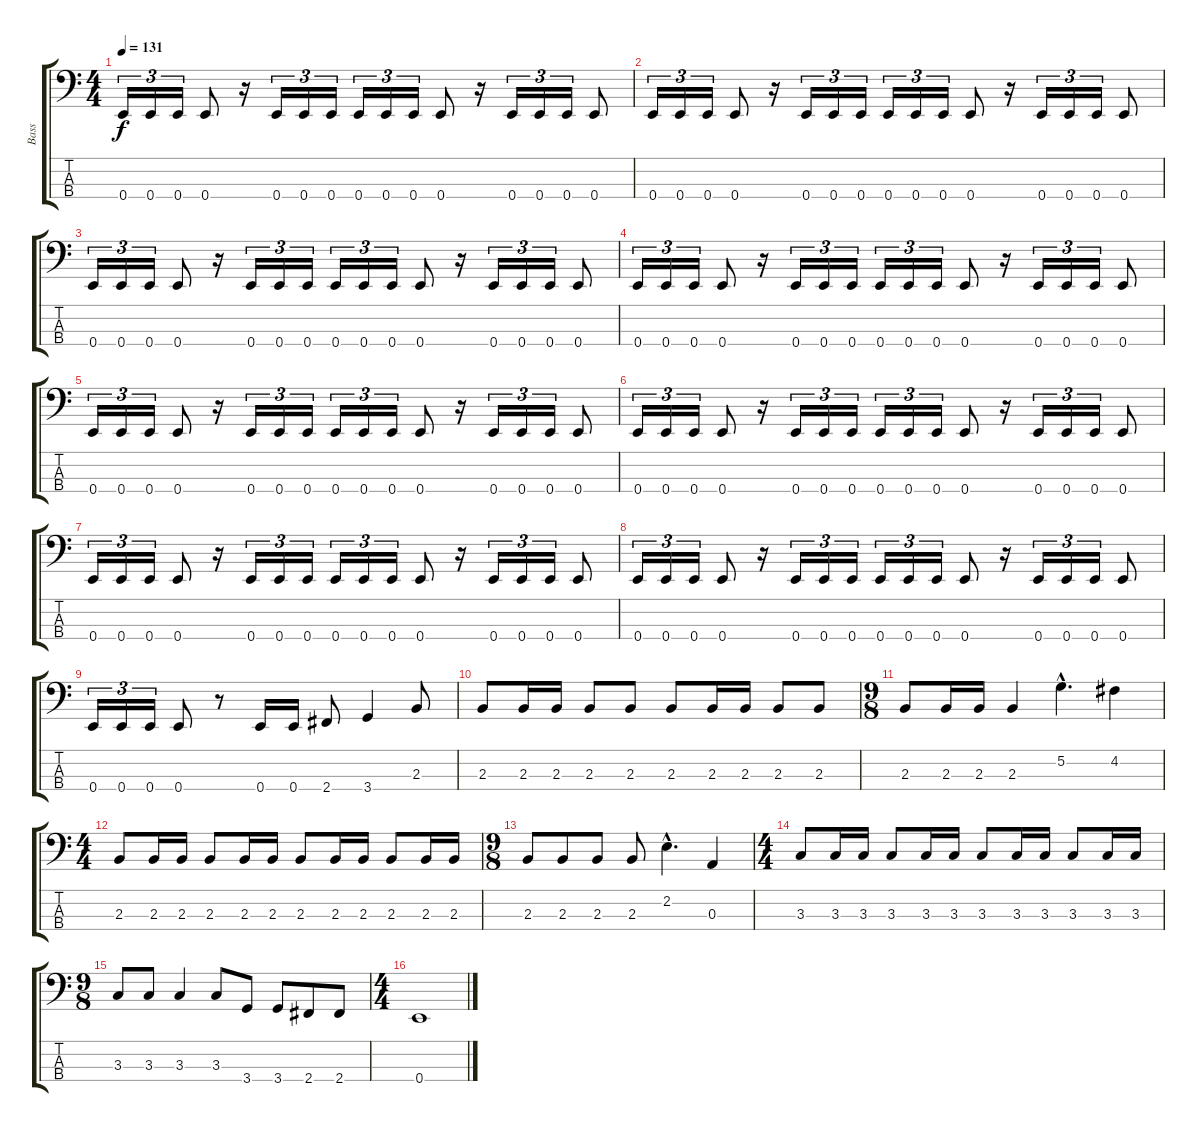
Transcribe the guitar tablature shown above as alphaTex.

\track ("Bass" "Bass") {instrument electricbassfinger}
\staff {score tabs}
\tuning (G2 D2 A1 E1) {hide}
\ts (4 4)
\tempo 131
\clef f4
\ks c
0.4.16{tu (3 2) dy f} 0.4.16{tu (3 2)} 0.4.16{tu (3 2)} 0.4.8 r.16 0.4.16{tu (3 2)} 0.4.16{tu (3 2)} 0.4.16{tu (3 2)} 0.4.16{tu (3 2)} 0.4.16{tu (3 2)} 0.4.16{tu (3 2)} 0.4.8 r.16 0.4.16{tu (3 2)} 0.4.16{tu (3 2)} 0.4.16{tu (3 2)} 0.4.8 |
0.4.16{tu (3 2)} 0.4.16{tu (3 2)} 0.4.16{tu (3 2)} 0.4.8 r.16 0.4.16{tu (3 2)} 0.4.16{tu (3 2)} 0.4.16{tu (3 2)} 0.4.16{tu (3 2)} 0.4.16{tu (3 2)} 0.4.16{tu (3 2)} 0.4.8 r.16 0.4.16{tu (3 2)} 0.4.16{tu (3 2)} 0.4.16{tu (3 2)} 0.4.8 |
0.4.16{tu (3 2)} 0.4.16{tu (3 2)} 0.4.16{tu (3 2)} 0.4.8 r.16 0.4.16{tu (3 2)} 0.4.16{tu (3 2)} 0.4.16{tu (3 2)} 0.4.16{tu (3 2)} 0.4.16{tu (3 2)} 0.4.16{tu (3 2)} 0.4.8 r.16 0.4.16{tu (3 2)} 0.4.16{tu (3 2)} 0.4.16{tu (3 2)} 0.4.8 |
0.4.16{tu (3 2)} 0.4.16{tu (3 2)} 0.4.16{tu (3 2)} 0.4.8 r.16 0.4.16{tu (3 2)} 0.4.16{tu (3 2)} 0.4.16{tu (3 2)} 0.4.16{tu (3 2)} 0.4.16{tu (3 2)} 0.4.16{tu (3 2)} 0.4.8 r.16 0.4.16{tu (3 2)} 0.4.16{tu (3 2)} 0.4.16{tu (3 2)} 0.4.8 |
0.4.16{tu (3 2)} 0.4.16{tu (3 2)} 0.4.16{tu (3 2)} 0.4.8 r.16 0.4.16{tu (3 2)} 0.4.16{tu (3 2)} 0.4.16{tu (3 2)} 0.4.16{tu (3 2)} 0.4.16{tu (3 2)} 0.4.16{tu (3 2)} 0.4.8 r.16 0.4.16{tu (3 2)} 0.4.16{tu (3 2)} 0.4.16{tu (3 2)} 0.4.8 |
0.4.16{tu (3 2)} 0.4.16{tu (3 2)} 0.4.16{tu (3 2)} 0.4.8 r.16 0.4.16{tu (3 2)} 0.4.16{tu (3 2)} 0.4.16{tu (3 2)} 0.4.16{tu (3 2)} 0.4.16{tu (3 2)} 0.4.16{tu (3 2)} 0.4.8 r.16 0.4.16{tu (3 2)} 0.4.16{tu (3 2)} 0.4.16{tu (3 2)} 0.4.8 |
0.4.16{tu (3 2)} 0.4.16{tu (3 2)} 0.4.16{tu (3 2)} 0.4.8 r.16 0.4.16{tu (3 2)} 0.4.16{tu (3 2)} 0.4.16{tu (3 2)} 0.4.16{tu (3 2)} 0.4.16{tu (3 2)} 0.4.16{tu (3 2)} 0.4.8 r.16 0.4.16{tu (3 2)} 0.4.16{tu (3 2)} 0.4.16{tu (3 2)} 0.4.8 |
0.4.16{tu (3 2)} 0.4.16{tu (3 2)} 0.4.16{tu (3 2)} 0.4.8 r.16 0.4.16{tu (3 2)} 0.4.16{tu (3 2)} 0.4.16{tu (3 2)} 0.4.16{tu (3 2)} 0.4.16{tu (3 2)} 0.4.16{tu (3 2)} 0.4.8 r.16 0.4.16{tu (3 2)} 0.4.16{tu (3 2)} 0.4.16{tu (3 2)} 0.4.8 |
0.4.16{tu (3 2)} 0.4.16{tu (3 2)} 0.4.16{tu (3 2)} 0.4.8 r.8 0.4.16 0.4.16 2.4.8 3.4.4 2.3.8 |
2.3.8 2.3.16 2.3.16 2.3.8 2.3.8 2.3.8 2.3.16 2.3.16 2.3.8 2.3.8 |
\ts (9 8)
2.3.8 2.3.16 2.3.16 2.3.4 5.2{hac}.4{d} 4.2.4 |
\ts (4 4)
2.3.8 2.3.16 2.3.16 2.3.8 2.3.16 2.3.16 2.3.8 2.3.16 2.3.16 2.3.8 2.3.16 2.3.16 |
\ts (9 8)
2.3.8 2.3.8 2.3.8 2.3.8 2.2{hac}.4{d} 0.3.4 |
\ts (4 4)
3.3.8 3.3.16 3.3.16 3.3.8 3.3.16 3.3.16 3.3.8 3.3.16 3.3.16 3.3.8 3.3.16 3.3.16 |
\ts (9 8)
3.3.8 3.3.8 3.3.4 3.3.8 3.4.8 3.4.8 2.4.8 2.4.8 |
\ts (4 4)
0.4.1
